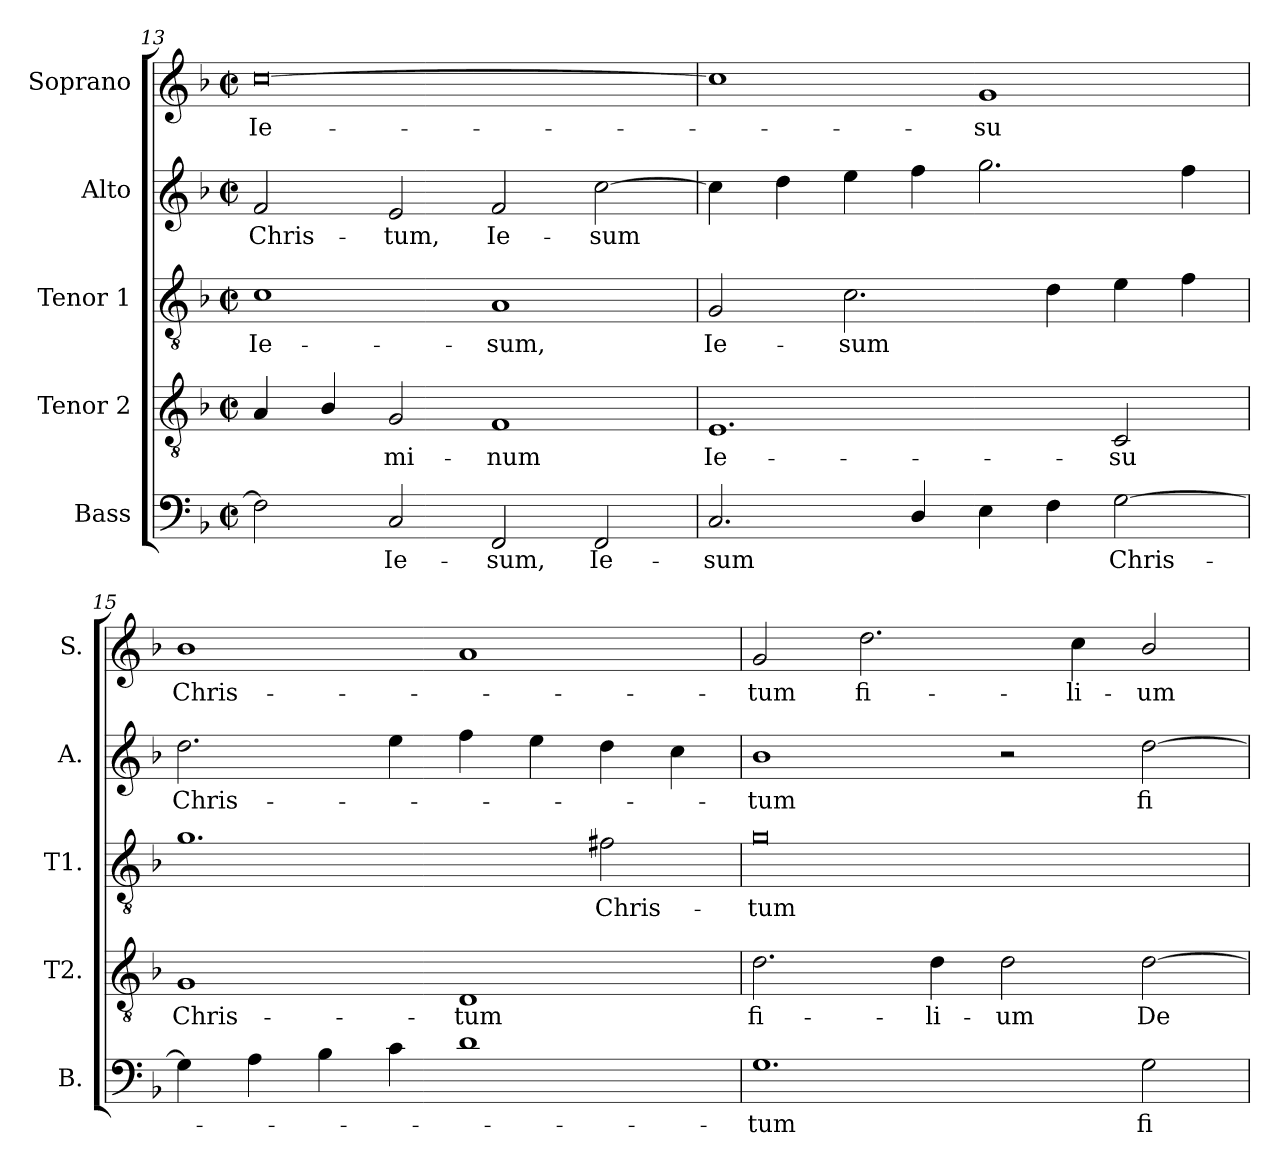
**kern	**text	**kern	**text	**kern	**text	**kern	**text	**kern	**text
*part5	*part5	*part4	*part4	*part3	*part3	*part2	*part2	*part1	*part1
*staff5	*staff5	*staff4	*staff4	*staff3	*staff3	*staff2	*staff2	*staff1	*staff1
*I"Bass	*	*I"Tenor 2	*	*I"Tenor 1	*	*I"Alto	*	*I"Soprano	*
*I'B.	*	*I'T2.	*	*I'T1.	*	*I'A.	*	*I'S.	*
*clefF4	*	*clefGv2	*	*clefGv2	*	*clefG2	*	*clefG2	*
*	*	*ITrd7c12	*	*ITrd7c12	*	*	*	*	*
*k[b-]	*	*k[b-]	*	*k[b-]	*	*k[b-]	*	*k[b-]	*
*F:	*	*F:	*	*F:	*	*F:	*	*F:	*
*M2/2	*	*M2/2	*	*M2/2	*	*M2/2	*	*M2/2	*
*met(c|)	*	*met(c|)	*	*met(c|)	*	*met(c|)	*	*met(c|)	*
=13	=13	=13	=13	=13	=13	=13	=13	=13	=13
!	!	!	!	!	!LO:LY:b:color=#000000	!	!	!	!
!	!	!	!	!	!	!	!LO:LY:b:color=#000000	!	!
!	!	!	!	!	!	!	!	!	!LO:LY:b:color=#000000
2Fi\]	.	4AAi/	.	1Ci	Ie-	2fi/	Chris-	[>0cci	Ie-
.	.	4BB-i/	.	.	.	.	.	.	.
!	!LO:LY:b:color=#000000	!	!	!	!	!	!	!	!
!	!	!	!LO:LY:b:color=#000000	!	!	!	!	!	!
!	!	!	!	!	!	!	!LO:LY:b:color=#000000	!	!
2Ci/	Ie-	2GGi/	-mi-	.	.	2ei/	-tum,	.	.
!	!LO:LY:b:color=#000000	!	!	!	!	!	!	!	!
!	!	!	!LO:LY:b:color=#000000	!	!	!	!	!	!
!	!	!	!	!	!LO:LY:b:color=#000000	!	!	!	!
!	!	!	!	!	!	!	!LO:LY:b:color=#000000	!	!
2FFi/	-sum,	1FFi	-num	1AAi	-sum,	2fi/	Ie-	.	.
!	!LO:LY:b:color=#000000	!	!	!	!	!	!	!	!
!	!	!	!	!	!	!	!LO:LY:b:color=#000000	!	!
2FFi/	Ie-	.	.	.	.	[>2cci\	-sum	.	.
=14	=14	=14	=14	=14	=14	=14	=14	=14	=14
!	!LO:LY:b:color=#000000	!	!	!	!	!	!	!	!
!	!	!	!LO:LY:b:color=#000000	!	!	!	!	!	!
!	!	!	!	!	!LO:LY:b:color=#000000	!	!	!	!
2.Ci/	-sum	1.EEi	Ie-	2GGi/	Ie-	4cci\]	.	1cci]	.
.	.	.	.	.	.	4ddi\	.	.	.
!	!	!	!	!	!LO:LY:b:color=#000000	!	!	!	!
.	.	.	.	2.Ci\	-sum	4eei\	.	.	.
4Di/	.	.	.	.	.	4ffi\	.	.	.
!	!	!	!	!	!	!	!	!	!LO:LY:b:color=#000000
4Ei\	.	.	.	.	.	2.ggi\	.	1gi	-su
4Fi\	.	.	.	4Di\	.	.	.	.	.
!	!LO:LY:b:color=#000000	!	!	!	!	!	!	!	!
!	!	!	!LO:LY:b:color=#000000	!	!	!	!	!	!
[>2Gi\	Chris-	2CCi/	-su	4Ei\	.	.	.	.	.
.	.	.	.	4Fi\	.	4ffi\	.	.	.
=15	=15	=15	=15	=15	=15	=15	=15	=15	=15
!	!	!	!LO:LY:b:color=#000000	!	!	!	!	!	!
!	!	!	!	!	!	!	!LO:LY:b:color=#000000	!	!
!	!	!	!	!	!	!	!	!	!LO:LY:b:color=#000000
4Gi\]	.	1GGi	Chris-	1.Gi	.	2.ddi\	Chris-	1b-i	Chris-
4Ai\	.	.	.	.	.	.	.	.	.
4B-i\	.	.	.	.	.	.	.	.	.
4ci\	.	.	.	.	.	4eei\	.	.	.
!	!	!	!LO:LY:b:color=#000000	!	!	!	!	!	!
1di	.	1DDi	-tum	.	.	4ffi\	.	1ai	.
.	.	.	.	.	.	4eei\	.	.	.
!	!	!	!	!	!LO:LY:b:color=#000000	!	!	!	!
.	.	.	.	2F#Xi\	Chris-	4ddi\	.	.	.
.	.	.	.	.	.	4cci\	.	.	.
!!LO:PB:g=z
=16	=16	=16	=16	=16	=16	=16	=16	=16	=16
!	!LO:LY:b:color=#000000	!	!	!	!	!	!	!	!
!	!	!	!LO:LY:b:color=#000000	!	!	!	!	!	!
!	!	!	!	!	!LO:LY:b:color=#000000	!	!	!	!
!	!	!	!	!	!	!	!LO:LY:b:color=#000000	!	!
!	!	!	!	!	!	!	!	!	!LO:LY:b:color=#000000
1.Gi	-tum	2.Di\	fi-	0Gi	-tum	1b-i	-tum	2gi/	-tum
!	!	!	!	!	!	!	!	!	!LO:LY:b:color=#000000
.	.	.	.	.	.	.	.	2.ddi\	fi-
!	!	!	!LO:LY:b:color=#000000	!	!	!	!	!	!
.	.	4Di\	-li-	.	.	.	.	.	.
!	!	!	!LO:LY:b:color=#000000	!	!	!	!	!	!
.	.	2Di\	-um	.	.	2r	.	.	.
!	!	!	!	!	!	!	!	!	!LO:LY:b:color=#000000
.	.	.	.	.	.	.	.	4cci\	-li-
!	!LO:LY:b:color=#000000	!	!	!	!	!	!	!	!
!	!	!	!LO:LY:b:color=#000000	!	!	!	!	!	!
!	!	!	!	!	!	!	!LO:LY:b:color=#000000	!	!
!	!	!	!	!	!	!	!	!	!LO:LY:b:color=#000000
2Gi\	fi-	[>2Di\	De-	.	.	[>2ddi\	fi-	2b-i/	-um
=	=	=	=	=	=	=	=	=	=
*-	*-	*-	*-	*-	*-	*-	*-	*-	*-
